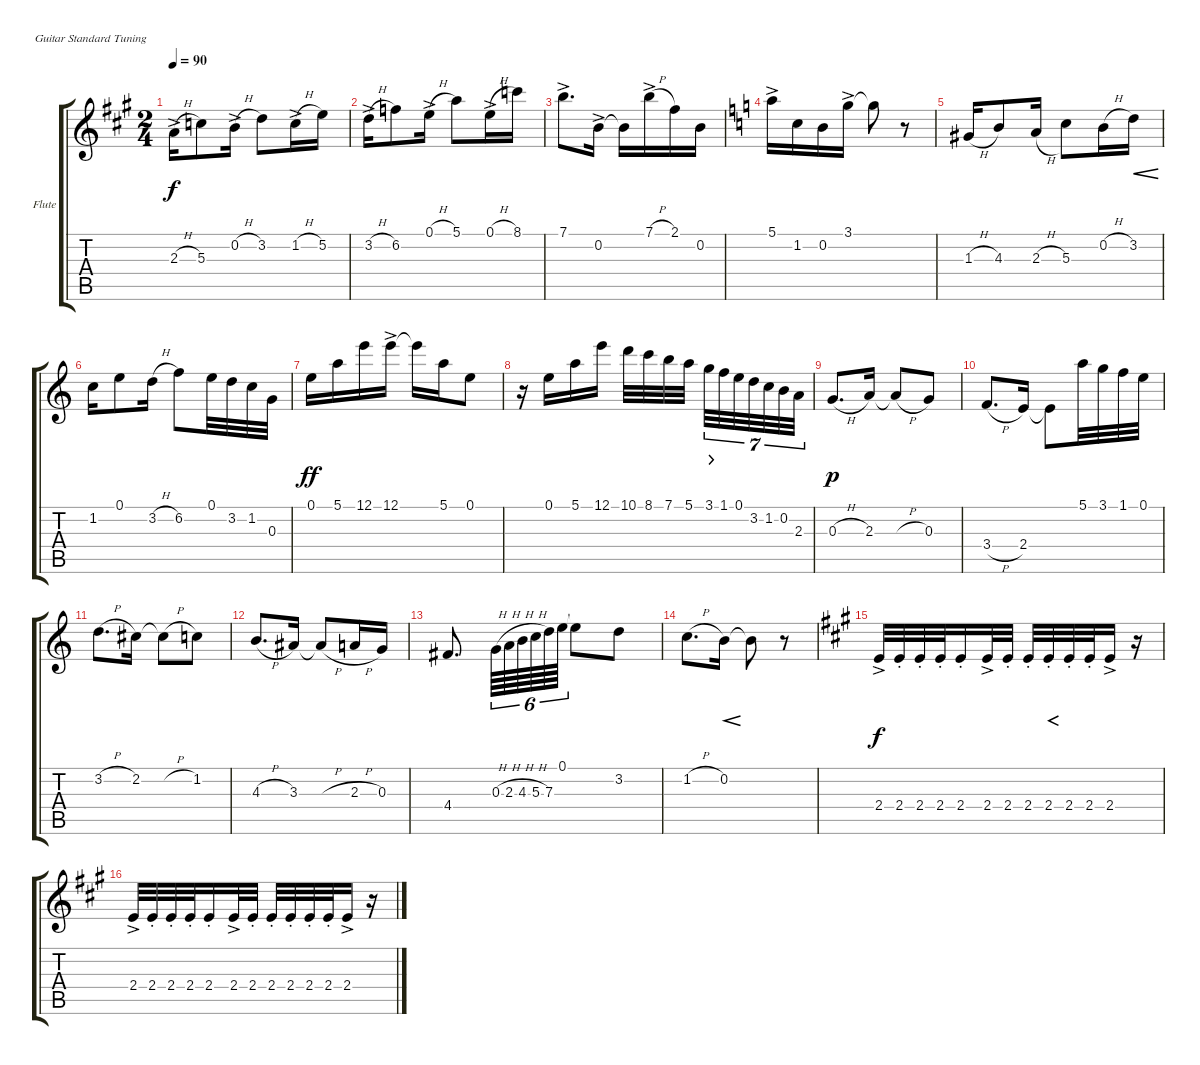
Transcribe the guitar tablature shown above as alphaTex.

\bracketExtendMode groupsimilarinstruments
\firstSystemTrackNameOrientation horizontal
\otherSystemsTrackNameOrientation horizontal
\track ("Flute" "Flute") {instrument flute}
\staff {score tabs}
\tuning (E4 B3 G3 D3 A2 E2)
\displaytranspose 12
\ts (2 4)
\tempo 90
\clef g2
\ks a
2.3{h ac}.16{dy f} 5.3.8 0.2{h ac}.16 3.2.8 1.2{h ac}.16 5.2.16 |
3.2{h ac}.16 6.2.8 0.1{h ac}.16 5.1.8 0.1{h ac}.16 8.1.16 |
7.1{ac}.8{d} 0.2{ac}.16 0.2{t}.16 7.1{h ac}.16 2.1.16 0.2.16 |
\ks c
5.1{ac}.16 1.2.16 0.2.16 3.1{ac}.16 3.1{t}.8 r.8 |
1.3{h}.16 4.3.8 2.3{h}.16 5.3.8 0.2{h}.16 3.2.16{cre} |
1.2.16 0.1.8 3.2{h}.16 6.2.8 0.1.32 3.2.32 1.2.32 0.3.32 |
0.1.16{dy ff} 5.1.16 12.1.16 12.1{ac}.16 12.1{t}.16 5.1.16 0.1.8 |
r.16 0.1.16 5.1.16 12.1.16 10.1.32 8.1.32 7.1.32 5.1.32 3.1.32{tu (7 4) dec} 1.1.32{tu (7 4)} 0.1.32{tu (7 4)} 3.2.32{tu (7 4)} 1.2.32{tu (7 4)} 0.2.32{tu (7 4)} 2.3.32{tu (7 4)} |
0.3{h}.8{d dy p} 2.3.16 2.3{h t}.8 0.3.8 |
3.4{h}.8{d} 2.4.16 2.4{t}.8 5.1.32 3.1.32 1.1.32 0.1.32 |
3.2{h}.8{d} 2.2.16 2.2{h t}.8 1.2.8 |
4.3{h}.8{d} 3.3.16 3.3{h t}.8 2.3{h}.16 0.3.16 |
4.4.8{d} 0.3{h}.64{tu (6 4)} 2.3{h}.64{tu (6 4)} 4.3{h}.64{tu (6 4)} 5.3{h}.64{tu (6 4)} 7.3.64{tu (6 4)} 0.1.64{tu (6 4)} 0.1{t}.8 3.2.8 |
1.2{h}.8{d} 0.2.16{cre} 0.2{t}.8 r.8 |
\ks a
2.4{ac}.32{dy f} 2.4{st}.32 2.4{st}.32 2.4{st}.32 2.4{st}.16 2.4{ac}.32 2.4{st}.32 2.4{st}.32 2.4{st}.32{cre} 2.4{st}.32 2.4{st}.32 2.4{ac}.16 r.16 |
2.4{ac}.32 2.4{st}.32 2.4{st}.32 2.4{st}.32 2.4{st}.16 2.4{ac}.32 2.4{st}.32 2.4{st}.32 2.4{st}.32 2.4{st}.32 2.4{st}.32 2.4{ac}.16 r.16
